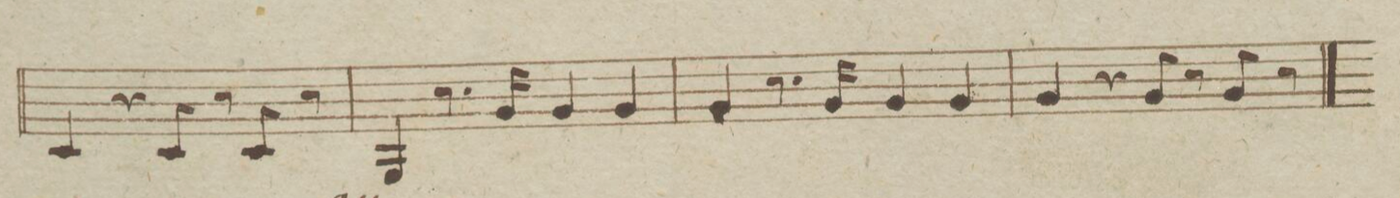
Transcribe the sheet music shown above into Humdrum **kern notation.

**kern
*I"Clarino Secondo in B.
*clefG2
*k[b-e-]
*met(c)
*M4/4
4B-/
4r
8B-/
8r
8B-/
8r
=17
4F/
8.r
16f/
4f/
4f/
=18
4f/
8.r
16f/
4f/
4f/
=19
4f/
4r
8f/
8r
8f/
8r
==20
*M6/8
*k[b-e-]
*-
